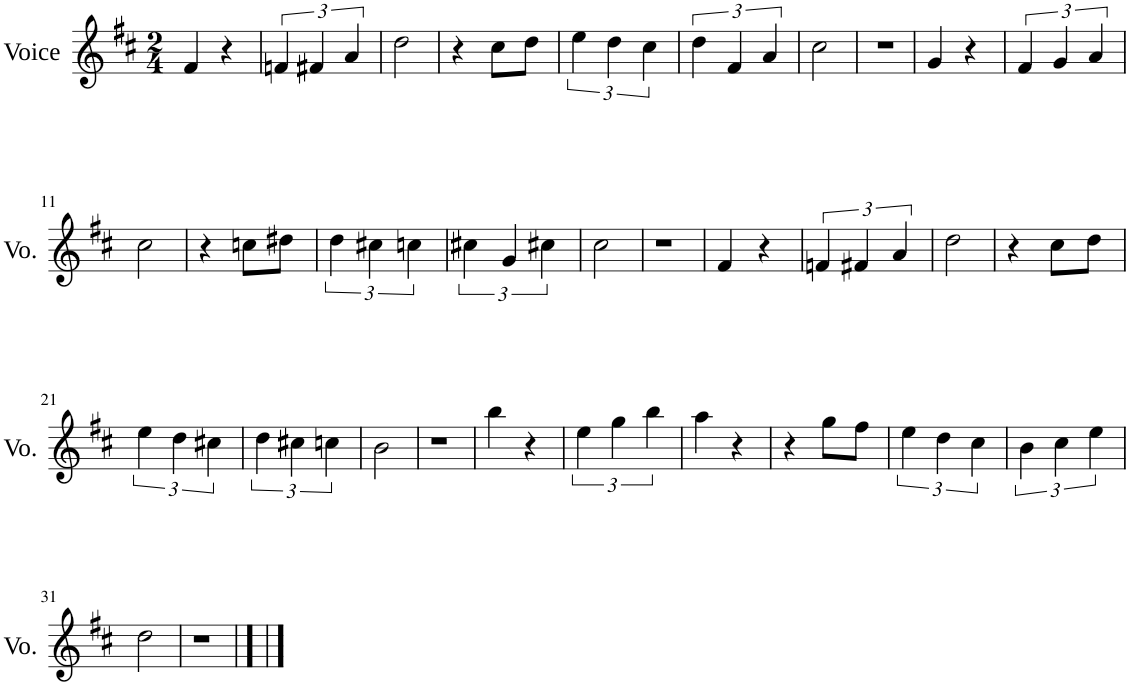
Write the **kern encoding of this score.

**kern
*part1
*staff1
*I"Voice
*I'Vo.
*clefG2
*k[f#c#]
*M2/4
=1
4f#/
4r
=2
6fn/
6f#X/
6a/
=3
2dd\
=4
4r
8cc#\L
8dd\J
=5
6ee\
6dd\
6cc#\
=6
6dd\
6f#/
6a/
=7
2cc#\
=8
2r
=9
4g/
4r
=10
6f#/
6g/
6a/
!!LO:LB:g=z
=11
2cc#\
=12
4r
8ccn\L
8dd#X\J
=13
6dd\
6cc#X\
6ccn\
=14
6cc#X\
6g/
6cc#X\
=15
2cc#\
=16
2r
=17
4f#/
4r
=18
6fn/
6f#X/
6a/
=19
2dd\
=20
4r
8cc#\L
8dd\J
!!LO:LB:g=z
=21
6ee\
6dd\
6cc#X\
=22
6dd\
6cc#X\
6ccn\
=23
2b\
=24
2r
=25
4bb\
4r
=26
6ee\
6gg\
6bb\
=27
4aa\
4r
=28
4r
8gg\L
8ff#\J
=29
6ee\
6dd\
6cc#\
=30
6b\
6cc#\
6ee\
!!LO:LB:g=z
=31
2dd\
=32
2r
2ryy
==
*-
